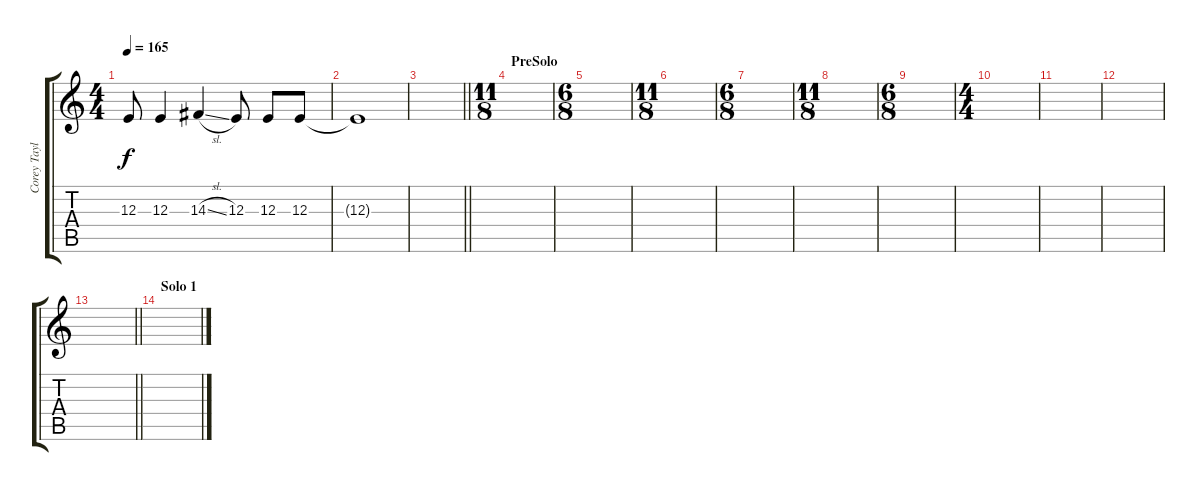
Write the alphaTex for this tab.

\track ("Corey Taylor" "Corey Tayl") {instrument lead2sawtooth}
\staff {score tabs}
\tuning (Db4 Ab3 E3 B2 Gb2 B1) {hide}
\ts (4 4)
\tempo 165
\clef g2
\ks c
12.3{t}.8{dy f} 12.3.4 14.3{sl}.4 12.3.8 12.3.8 12.3.8 |
12.3{t}.1 |
\barLineRight lightlight
|
\ts (11 8)
\section ("" "PreSolo")
|
\ts (6 8)
|
\ts (11 8)
|
\ts (6 8)
|
\ts (11 8)
|
\ts (6 8)
|
\ts (4 4)
|
|
|
\barLineRight lightlight
|
\section ("" "Solo 1")
